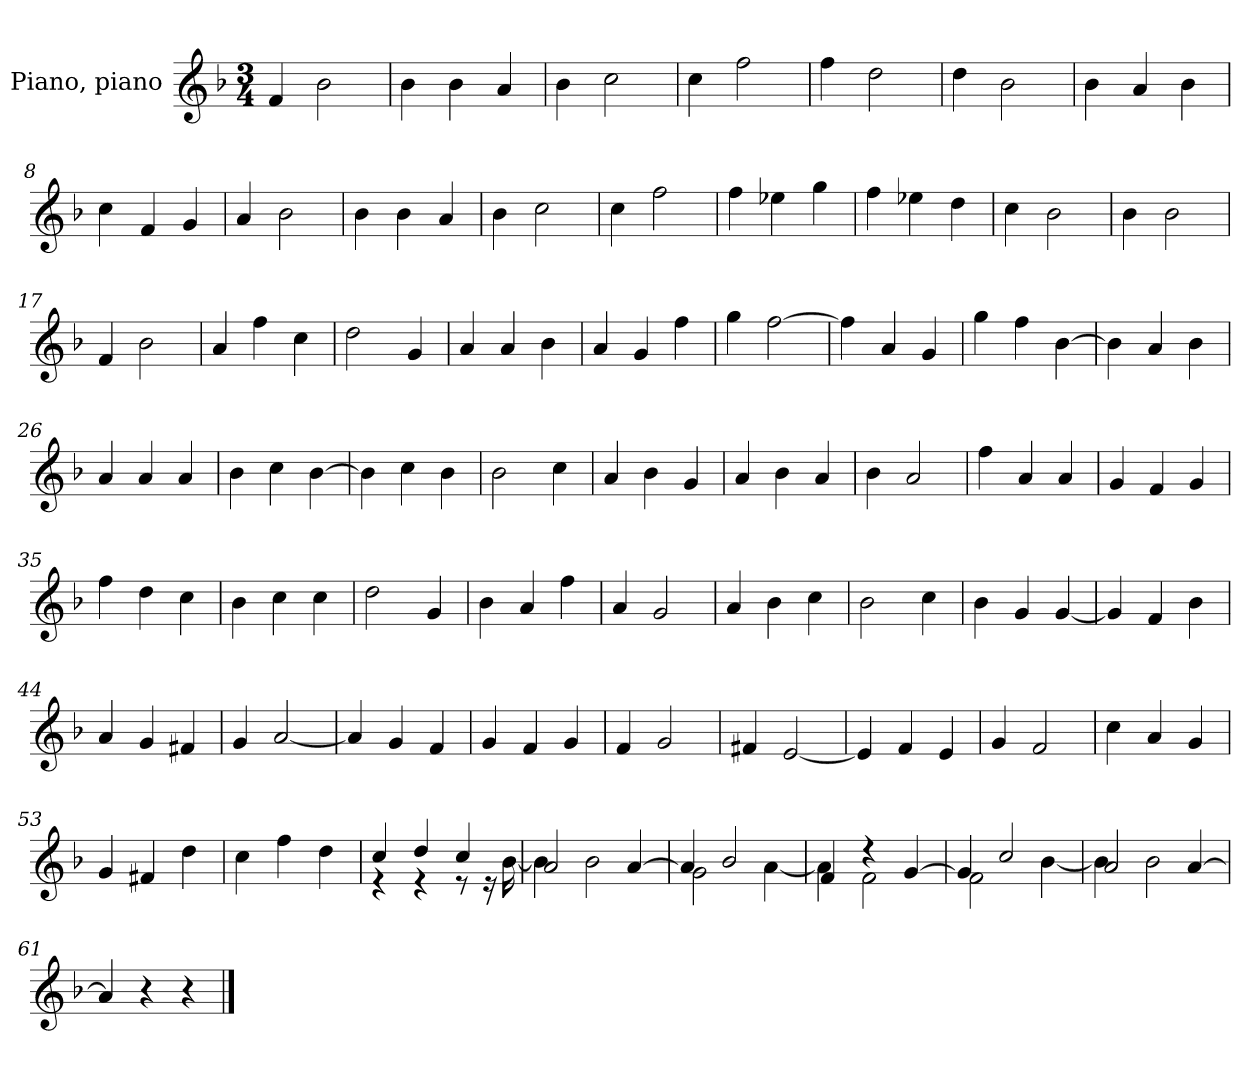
**kern
*part1
*staff1
*I"Piano, piano
*clefG2
*k[b-]
*M3/4
*MM139
=1
4f/
2b-\
=2
4b-\
4b-\
4a/
=3
4b-\
2cc\
=4
4cc\
2ff\
=5
4ff\
2dd\
=6
4dd\
2b-\
=7
4b-\
4a/
4b-\
=8
4cc\
4f/
4g/
=9
4a/
2b-\
=10
4b-\
4b-\
4a/
=11
4b-\
2cc\
=12
4cc\
2ff\
!!LO:LB:g=z
=13
4ff\
4ee-X\
4gg\
=14
4ff\
4ee-X\
4dd\
=15
4cc\
2b-\
=16
4b-\
2b-\
=17
4f/
2b-\
=18
4a/
4ff\
4cc\
=19
2dd\
4g/
=20
4a/
4a/
4b-\
=21
4a/
4g/
4ff\
=22
4gg\
[2ff\
=23
4ff\]
4a/
4g/
=24
4gg\
4ff\
[4b-\
!!LO:LB:g=z
=25
4b-\]
4a/
4b-\
=26
4a/
4a/
4a/
=27
4b-\
4cc\
[4b-\
=28
4b-\]
4cc\
4b-\
=29
2b-\
4cc\
=30
4a/
4b-\
4g/
=31
4a/
4b-\
4a/
=32
4b-\
2a/
=33
4ff\
4a/
4a/
=34
4g/
4f/
4g/
=35
4ff\
4dd\
4cc\
=36
4b-\
4cc\
4cc\
!!LO:LB:g=z
=37
2dd\
4g/
=38
4b-\
4a/
4ff\
=39
4a/
2g/
=40
4a/
4b-\
4cc\
=41
2b-\
4cc\
=42
4b-\
4g/
[4g/
=43
4g/]
4f/
4b-\
=44
4a/
4g/
4f#X/
=45
4g/
[2a/
=46
4a/]
4g/
4f/
=47
4g/
4f/
4g/
=48
4f/
2g/
!!LO:LB:g=z
=49
4f#X/
[2e/
=50
4e/]
4f/
4e/
=51
4g/
2f/
=52
4cc\
4a/
4g/
=53
4g/
4f#X/
4dd\
=54
4cc\
4ff\
4dd\
=55
*^
4cc/	4r
4dd/	4r
4cc/	8r
.	16r
.	[16b-\
=56	=56
2a/	4b-\]
.	2b-\
[4a/	.
=57	=57
4a/]	2g\
2b-/	.
.	[4a\
=58	=58
4f/	4a\]
4r	2f\
[4g/	.
!!LO:LB:g=z	!!
=59	=59
4g/]	2f\
2cc/	.
.	[4b-\
=60	=60
2a/	4b-\]
.	2b-\
[4a/	.
*v	*v
=61
4a/]
4r
4r
==
*-
